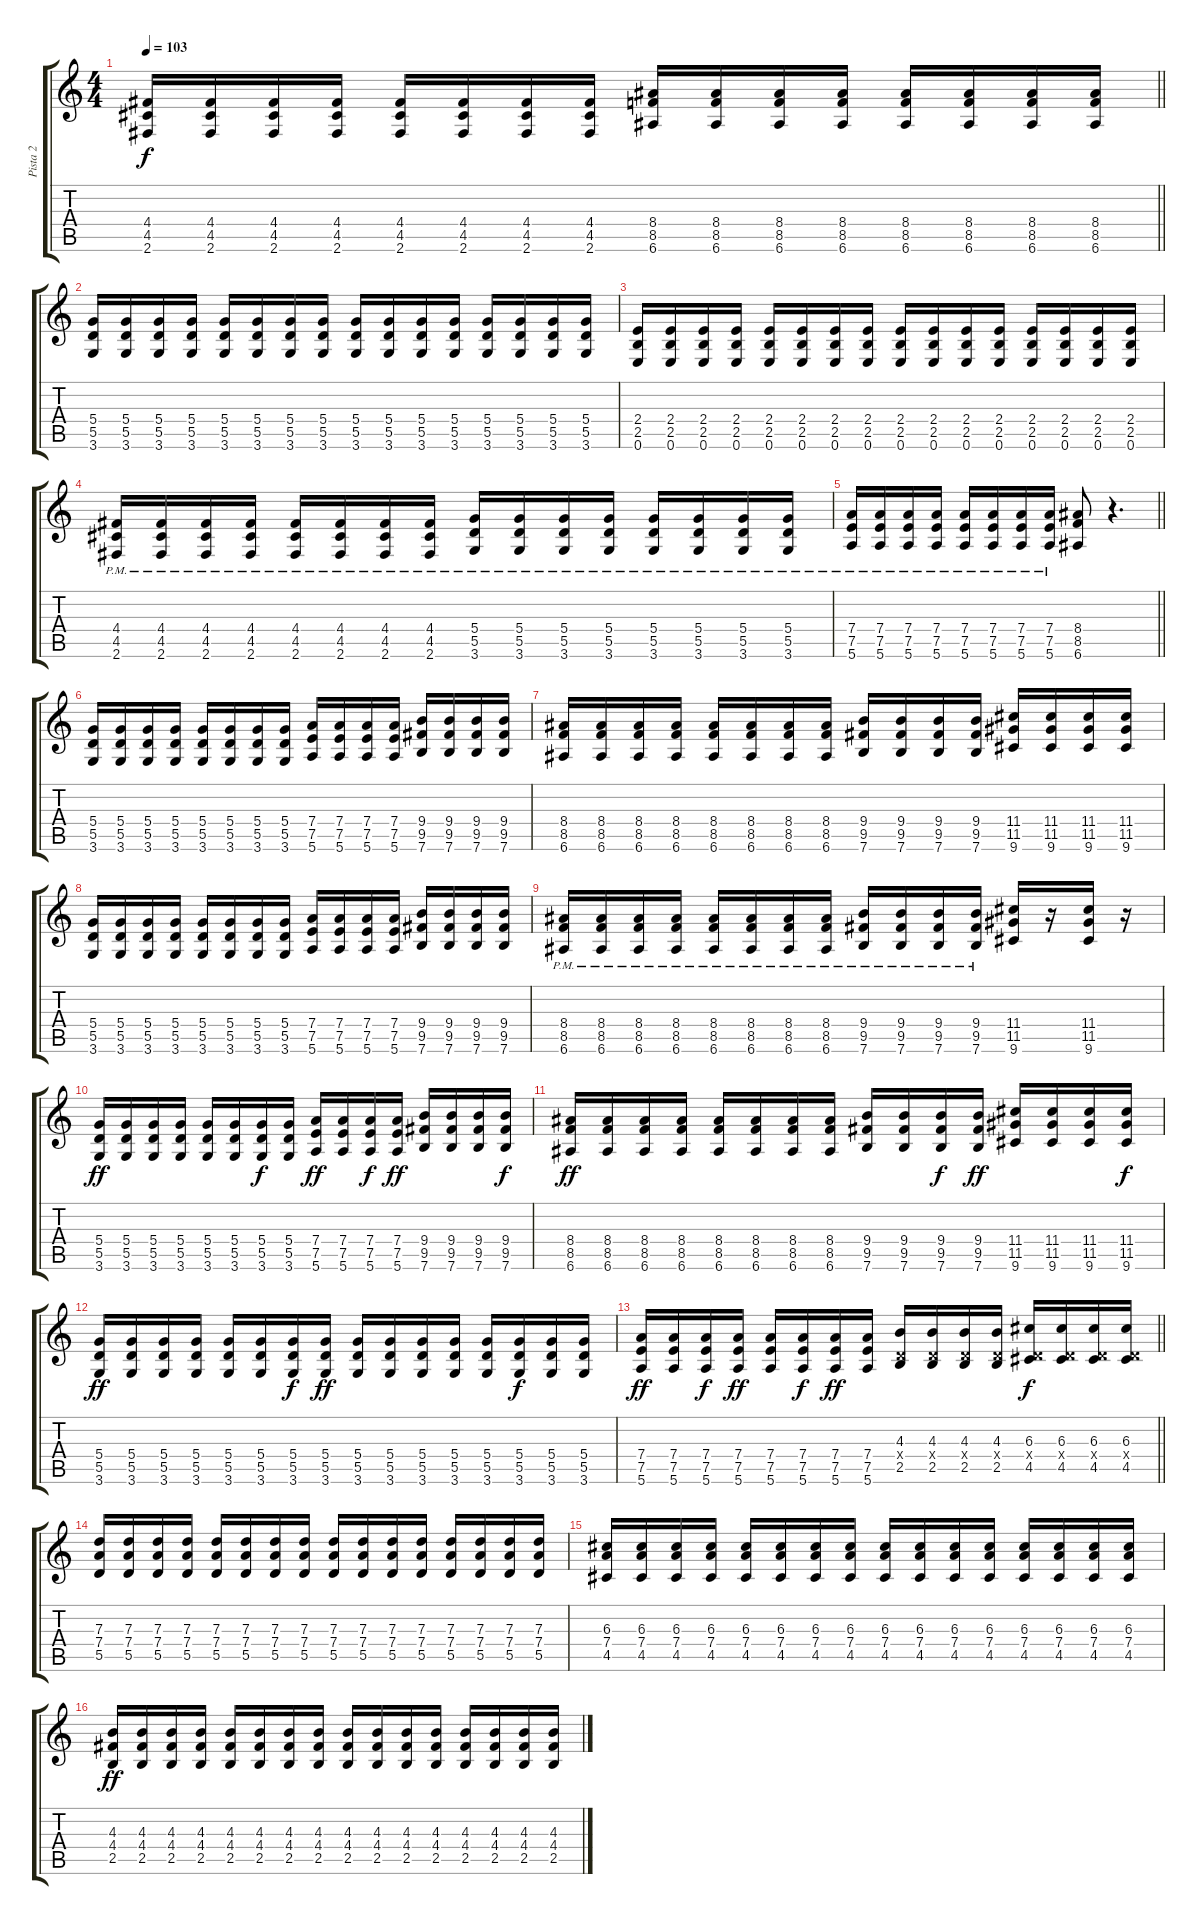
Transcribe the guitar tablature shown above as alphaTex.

\track ("Pista 2" "Pista 2") {instrument distortionguitar}
\staff {score tabs}
\tuning (E4 B3 G3 D3 A2 E2) {hide}
\ts (4 4)
\tempo 103
\clef g2
\barLineRight lightlight
\ks c
(4.4 4.5 2.6).16{dy f} (4.4 4.5 2.6).16 (4.4 4.5 2.6).16 (4.4 4.5 2.6).16 (4.4 4.5 2.6).16 (4.4 4.5 2.6).16 (4.4 4.5 2.6).16 (4.4 4.5 2.6).16 (8.4 8.5 6.6).16 (8.4 8.5 6.6).16 (8.4 8.5 6.6).16 (8.4 8.5 6.6).16 (8.4 8.5 6.6).16 (8.4 8.5 6.6).16 (8.4 8.5 6.6).16 (8.4 8.5 6.6).16 |
(5.4 5.5 3.6).16 (5.4 5.5 3.6).16 (5.4 5.5 3.6).16 (5.4 5.5 3.6).16 (5.4 5.5 3.6).16 (5.4 5.5 3.6).16 (5.4 5.5 3.6).16 (5.4 5.5 3.6).16 (5.4 5.5 3.6).16 (5.4 5.5 3.6).16 (5.4 5.5 3.6).16 (5.4 5.5 3.6).16 (5.4 5.5 3.6).16 (5.4 5.5 3.6).16 (5.4 5.5 3.6).16 (5.4 5.5 3.6).16 |
(2.4 2.5 0.6).16 (2.4 2.5 0.6).16 (2.4 2.5 0.6).16 (2.4 2.5 0.6).16 (2.4 2.5 0.6).16 (2.4 2.5 0.6).16 (2.4 2.5 0.6).16 (2.4 2.5 0.6).16 (2.4 2.5 0.6).16 (2.4 2.5 0.6).16 (2.4 2.5 0.6).16 (2.4 2.5 0.6).16 (2.4 2.5 0.6).16 (2.4 2.5 0.6).16 (2.4 2.5 0.6).16 (2.4 2.5 0.6).16 |
(4.4{pm} 4.5{pm} 2.6{pm}).16 (4.4{pm} 4.5{pm} 2.6{pm}).16 (4.4{pm} 4.5{pm} 2.6{pm}).16 (4.4{pm} 4.5{pm} 2.6{pm}).16 (4.4{pm} 4.5{pm} 2.6{pm}).16 (4.4{pm} 4.5{pm} 2.6{pm}).16 (4.4{pm} 4.5{pm} 2.6{pm}).16 (4.4{pm} 4.5{pm} 2.6{pm}).16 (5.4{pm} 5.5{pm} 3.6{pm}).16 (5.4{pm} 5.5{pm} 3.6{pm}).16 (5.4{pm} 5.5{pm} 3.6{pm}).16 (5.4{pm} 5.5{pm} 3.6{pm}).16 (5.4{pm} 5.5{pm} 3.6{pm}).16 (5.4{pm} 5.5{pm} 3.6{pm}).16 (5.4{pm} 5.5{pm} 3.6{pm}).16 (5.4{pm} 5.5{pm} 3.6{pm}).16 |
\barLineRight lightlight
(7.4{pm} 7.5{pm} 5.6{pm}).16 (7.4{pm} 7.5{pm} 5.6{pm}).16 (7.4{pm} 7.5{pm} 5.6{pm}).16 (7.4{pm} 7.5{pm} 5.6{pm}).16 (7.4{pm} 7.5{pm} 5.6{pm}).16 (7.4{pm} 7.5{pm} 5.6{pm}).16 (7.4{pm} 7.5{pm} 5.6{pm}).16 (7.4{pm} 7.5{pm} 5.6{pm}).16 (8.4 8.5 6.6).8 r.4{d} |
(5.4 5.5 3.6).16{instrument electricguitarclean} (5.4 5.5 3.6).16 (5.4 5.5 3.6).16 (5.4 5.5 3.6).16 (5.4 5.5 3.6).16 (5.4 5.5 3.6).16 (5.4 5.5 3.6).16 (5.4 5.5 3.6).16 (7.4 7.5 5.6).16 (7.4 7.5 5.6).16 (7.4 7.5 5.6).16 (7.4 7.5 5.6).16 (9.4 9.5 7.6).16 (9.4 9.5 7.6).16 (9.4 9.5 7.6).16 (9.4 9.5 7.6).16 |
(8.4 8.5 6.6).16 (8.4 8.5 6.6).16 (8.4 8.5 6.6).16 (8.4 8.5 6.6).16 (8.4 8.5 6.6).16 (8.4 8.5 6.6).16 (8.4 8.5 6.6).16 (8.4 8.5 6.6).16 (9.4 9.5 7.6).16 (9.4 9.5 7.6).16 (9.4 9.5 7.6).16 (9.4 9.5 7.6).16 (11.4 11.5 9.6).16 (11.4 11.5 9.6).16 (11.4 11.5 9.6).16 (11.4 11.5 9.6).16 |
(5.4 5.5 3.6).16 (5.4 5.5 3.6).16 (5.4 5.5 3.6).16 (5.4 5.5 3.6).16 (5.4 5.5 3.6).16 (5.4 5.5 3.6).16 (5.4 5.5 3.6).16 (5.4 5.5 3.6).16 (7.4 7.5 5.6).16 (7.4 7.5 5.6).16 (7.4 7.5 5.6).16 (7.4 7.5 5.6).16 (9.4 9.5 7.6).16 (9.4 9.5 7.6).16 (9.4 9.5 7.6).16 (9.4 9.5 7.6).16 |
(8.4{pm} 8.5{pm} 6.6{pm}).16{instrument distortionguitar} (8.4{pm} 8.5{pm} 6.6{pm}).16 (8.4{pm} 8.5{pm} 6.6{pm}).16 (8.4{pm} 8.5{pm} 6.6{pm}).16 (8.4{pm} 8.5{pm} 6.6{pm}).16 (8.4{pm} 8.5{pm} 6.6{pm}).16 (8.4{pm} 8.5{pm} 6.6{pm}).16 (8.4{pm} 8.5{pm} 6.6{pm}).16 (9.4{pm} 9.5{pm} 7.6{pm}).16 (9.4{pm} 9.5{pm} 7.6{pm}).16 (9.4{pm} 9.5{pm} 7.6{pm}).16 (9.4{pm} 9.5{pm} 7.6{pm}).16 (11.4 11.5 9.6).16 r.16 (11.4 11.5 9.6).16 r.16 |
(5.4 5.5 3.6).16{dy ff} (5.4 5.5 3.6).16 (5.4 5.5 3.6).16 (5.4 5.5 3.6).16 (5.4 5.5 3.6).16 (5.4 5.5 3.6).16 (5.4 5.5 3.6).16{dy f} (5.4 5.5 3.6).16 (7.4 7.5 5.6).16{dy ff} (7.4 7.5 5.6).16 (7.4 7.5 5.6).16{dy f} (7.4 7.5 5.6).16{dy ff} (9.4 9.5 7.6).16 (9.4 9.5 7.6).16 (9.4 9.5 7.6).16 (9.4 9.5 7.6).16{dy f} |
(8.4 8.5 6.6).16{dy ff} (8.4 8.5 6.6).16 (8.4 8.5 6.6).16 (8.4 8.5 6.6).16 (8.4 8.5 6.6).16 (8.4 8.5 6.6).16 (8.4 8.5 6.6).16 (8.4 8.5 6.6).16 (9.4 9.5 7.6).16 (9.4 9.5 7.6).16 (9.4 9.5 7.6).16{dy f} (9.4 9.5 7.6).16{dy ff} (11.4 11.5 9.6).16 (11.4 11.5 9.6).16 (11.4 11.5 9.6).16 (11.4 11.5 9.6).16{dy f} |
(5.4 5.5 3.6).16{dy ff} (5.4 5.5 3.6).16 (5.4 5.5 3.6).16 (5.4 5.5 3.6).16 (5.4 5.5 3.6).16 (5.4 5.5 3.6).16 (5.4 5.5 3.6).16{dy f} (5.4 5.5 3.6).16{dy ff} (5.4 5.5 3.6).16 (5.4 5.5 3.6).16 (5.4 5.5 3.6).16 (5.4 5.5 3.6).16 (5.4 5.5 3.6).16 (5.4 5.5 3.6).16{dy f} (5.4 5.5 3.6).16 (5.4 5.5 3.6).16 |
\barLineRight lightlight
(7.4 7.5 5.6).16{dy ff} (7.4 7.5 5.6).16 (7.4 7.5 5.6).16{dy f} (7.4 7.5 5.6).16{dy ff} (7.4 7.5 5.6).16 (7.4 7.5 5.6).16{dy f} (7.4 7.5 5.6).16{dy ff} (7.4 7.5 5.6).16 (4.3 0.4{x} 2.5).16 (4.3 0.4{x} 2.5).16 (4.3 0.4{x} 2.5).16 (4.3 0.4{x} 2.5).16 (6.3 0.4{x} 4.5).16{dy f} (6.3 0.4{x} 4.5).16 (6.3 0.4{x} 4.5).16 (6.3 0.4{x} 4.5).16 |
(7.3 7.4 5.5).16 (7.3 7.4 5.5).16 (7.3 7.4 5.5).16 (7.3 7.4 5.5).16 (7.3 7.4 5.5).16 (7.3 7.4 5.5).16 (7.3 7.4 5.5).16 (7.3 7.4 5.5).16 (7.3 7.4 5.5).16 (7.3 7.4 5.5).16 (7.3 7.4 5.5).16 (7.3 7.4 5.5).16 (7.3 7.4 5.5).16 (7.3 7.4 5.5).16 (7.3 7.4 5.5).16 (7.3 7.4 5.5).16 |
(6.3 7.4 4.5).16 (6.3 7.4 4.5).16 (6.3 7.4 4.5).16 (6.3 7.4 4.5).16 (6.3 7.4 4.5).16 (6.3 7.4 4.5).16 (6.3 7.4 4.5).16 (6.3 7.4 4.5).16 (6.3 7.4 4.5).16 (6.3 7.4 4.5).16 (6.3 7.4 4.5).16 (6.3 7.4 4.5).16 (6.3 7.4 4.5).16 (6.3 7.4 4.5).16 (6.3 7.4 4.5).16 (6.3 7.4 4.5).16 |
(4.3 4.4 2.5).16{dy ff} (4.3 4.4 2.5).16 (4.3 4.4 2.5).16 (4.3 4.4 2.5).16 (4.3 4.4 2.5).16 (4.3 4.4 2.5).16 (4.3 4.4 2.5).16 (4.3 4.4 2.5).16 (4.3 4.4 2.5).16 (4.3 4.4 2.5).16 (4.3 4.4 2.5).16 (4.3 4.4 2.5).16 (4.3 4.4 2.5).16 (4.3 4.4 2.5).16 (4.3 4.4 2.5).16 (4.3 4.4 2.5).16
